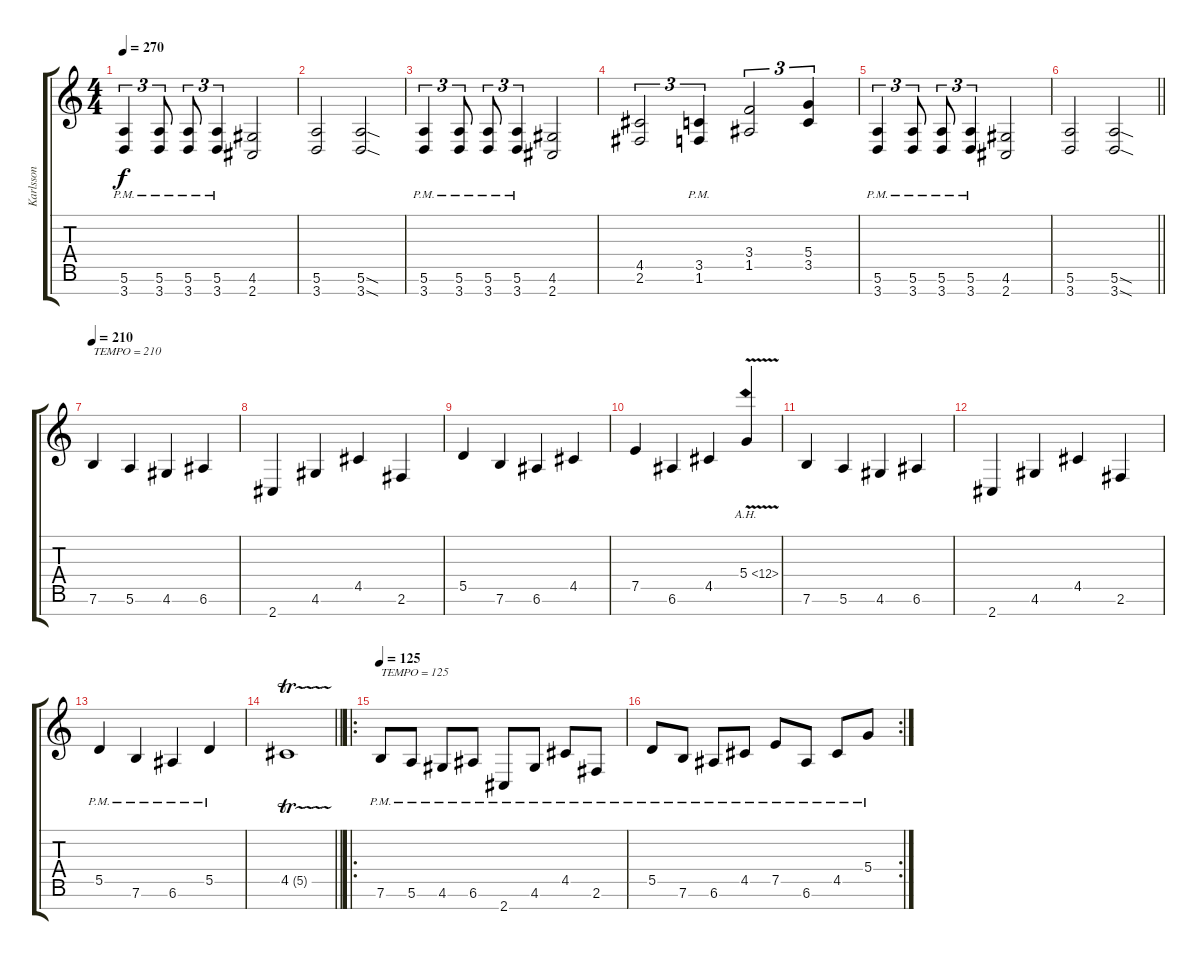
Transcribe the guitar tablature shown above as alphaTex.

\track ("Karlsson" "Karlsson") {instrument distortionguitar}
\staff {score tabs}
\tuning (E4 B3 G3 D3 A2 E2 B1) {hide}
\ts (4 4)
\tempo 270
\clef g2
\ks c
(5.6{pm} 3.7{pm}).4{tu (3 2) dy f} (5.6{pm} 3.7{pm}).8{tu (3 2)} (5.6{pm} 3.7{pm}).8{tu (3 2)} (5.6{pm} 3.7{pm}).4{tu (3 2)} (4.6 2.7).2 |
(5.6 3.7).2 (5.6{sod} 3.7{sod}).2 |
(5.6{pm} 3.7{pm}).4{tu (3 2)} (5.6{pm} 3.7{pm}).8{tu (3 2)} (5.6{pm} 3.7{pm}).8{tu (3 2)} (5.6{pm} 3.7{pm}).4{tu (3 2)} (4.6 2.7).2 |
(4.5 2.6).2{tu (3 2)} (3.5{pm} 1.6{pm}).4{tu (3 2)} (3.4 1.5).2{tu (3 2)} (5.4 3.5).4{tu (3 2)} |
(5.6{pm} 3.7{pm}).4{tu (3 2)} (5.6{pm} 3.7{pm}).8{tu (3 2)} (5.6{pm} 3.7{pm}).8{tu (3 2)} (5.6{pm} 3.7{pm}).4{tu (3 2)} (4.6 2.7).2 |
\barLineRight lightlight
(5.6 3.7).2 (5.6{sod} 3.7{sod}).2 |
\tempo 210
7.6.4{txt "TEMPO = 210" volume 13} 5.6.4 4.6.4 6.6.4 |
2.7.4 4.6.4 4.5.4 2.6.4 |
5.5.4 7.6.4 6.6.4 4.5.4 |
7.5.4 6.6.4 4.5.4 5.4{ah 7 v}.4 |
7.6.4 5.6.4 4.6.4 6.6.4 |
2.7.4 4.6.4 4.5.4 2.6.4 |
5.5{pm}.4 7.6{pm}.4 6.6{pm}.4 5.5{pm}.4 |
\barLineRight lightlight
4.5{tr (5 16)}.1 |
\ro
\tempo 125
7.6{pm}.8{txt "TEMPO = 125"} 5.6{pm}.8 4.6{pm}.8 6.6{pm}.8 2.7{pm}.8 4.6{pm}.8 4.5{pm}.8 2.6{pm}.8 |
\rc 2
5.5{pm}.8 7.6{pm}.8 6.6{pm}.8 4.5{pm}.8 7.5{pm}.8 6.6{pm}.8 4.5{pm}.8 5.4{pm}.8
